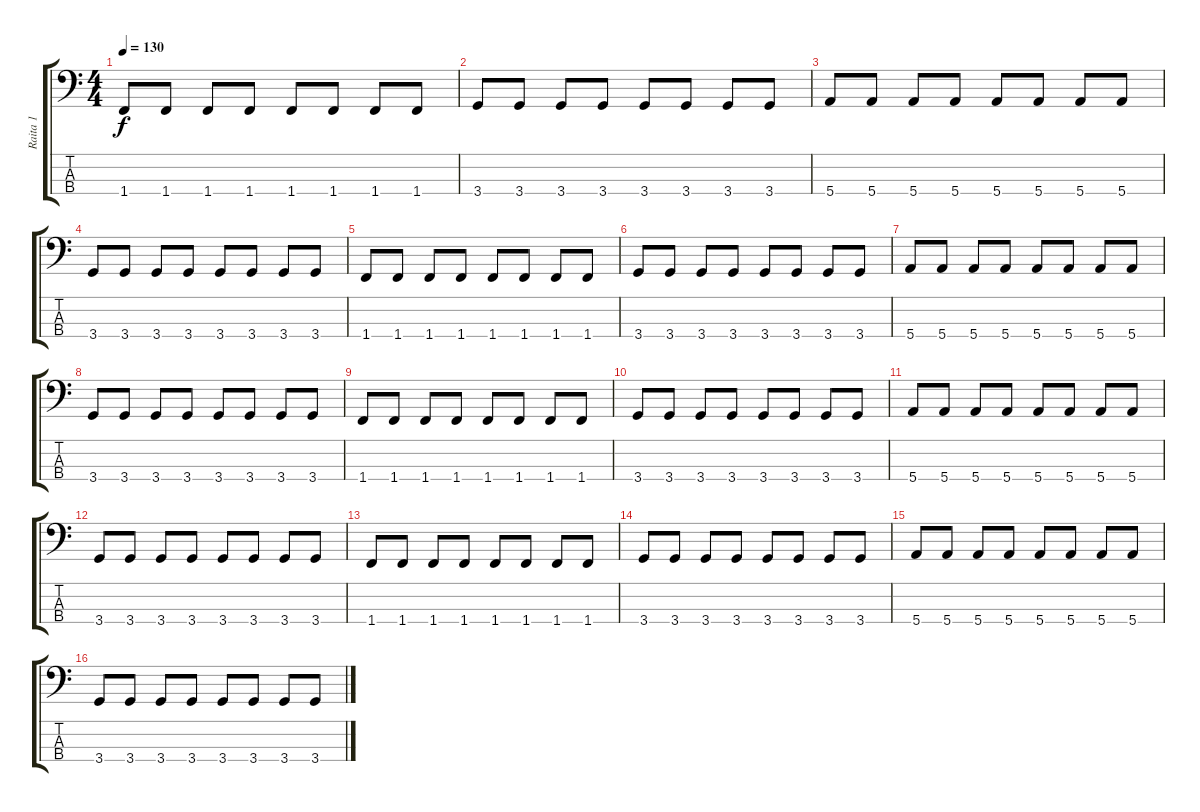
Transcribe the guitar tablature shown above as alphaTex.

\track ("Raita 1" "Raita 1") {instrument electricbassfinger}
\staff {score tabs}
\tuning (G2 D2 A1 E1) {hide}
\ts (4 4)
\tempo 130
\clef f4
\ks c
1.4.8{dy f} 1.4.8 1.4.8 1.4.8 1.4.8 1.4.8 1.4.8 1.4.8 |
3.4.8 3.4.8 3.4.8 3.4.8 3.4.8 3.4.8 3.4.8 3.4.8 |
5.4.8 5.4.8 5.4.8 5.4.8 5.4.8 5.4.8 5.4.8 5.4.8 |
3.4.8 3.4.8 3.4.8 3.4.8 3.4.8 3.4.8 3.4.8 3.4.8 |
1.4.8 1.4.8 1.4.8 1.4.8 1.4.8 1.4.8 1.4.8 1.4.8 |
3.4.8 3.4.8 3.4.8 3.4.8 3.4.8 3.4.8 3.4.8 3.4.8 |
5.4.8 5.4.8 5.4.8 5.4.8 5.4.8 5.4.8 5.4.8 5.4.8 |
3.4.8 3.4.8 3.4.8 3.4.8 3.4.8 3.4.8 3.4.8 3.4.8 |
1.4.8 1.4.8 1.4.8 1.4.8 1.4.8 1.4.8 1.4.8 1.4.8 |
3.4.8 3.4.8 3.4.8 3.4.8 3.4.8 3.4.8 3.4.8 3.4.8 |
5.4.8 5.4.8 5.4.8 5.4.8 5.4.8 5.4.8 5.4.8 5.4.8 |
3.4.8 3.4.8 3.4.8 3.4.8 3.4.8 3.4.8 3.4.8 3.4.8 |
1.4.8 1.4.8 1.4.8 1.4.8 1.4.8 1.4.8 1.4.8 1.4.8 |
3.4.8 3.4.8 3.4.8 3.4.8 3.4.8 3.4.8 3.4.8 3.4.8 |
5.4.8 5.4.8 5.4.8 5.4.8 5.4.8 5.4.8 5.4.8 5.4.8 |
3.4.8 3.4.8 3.4.8 3.4.8 3.4.8 3.4.8 3.4.8 3.4.8
